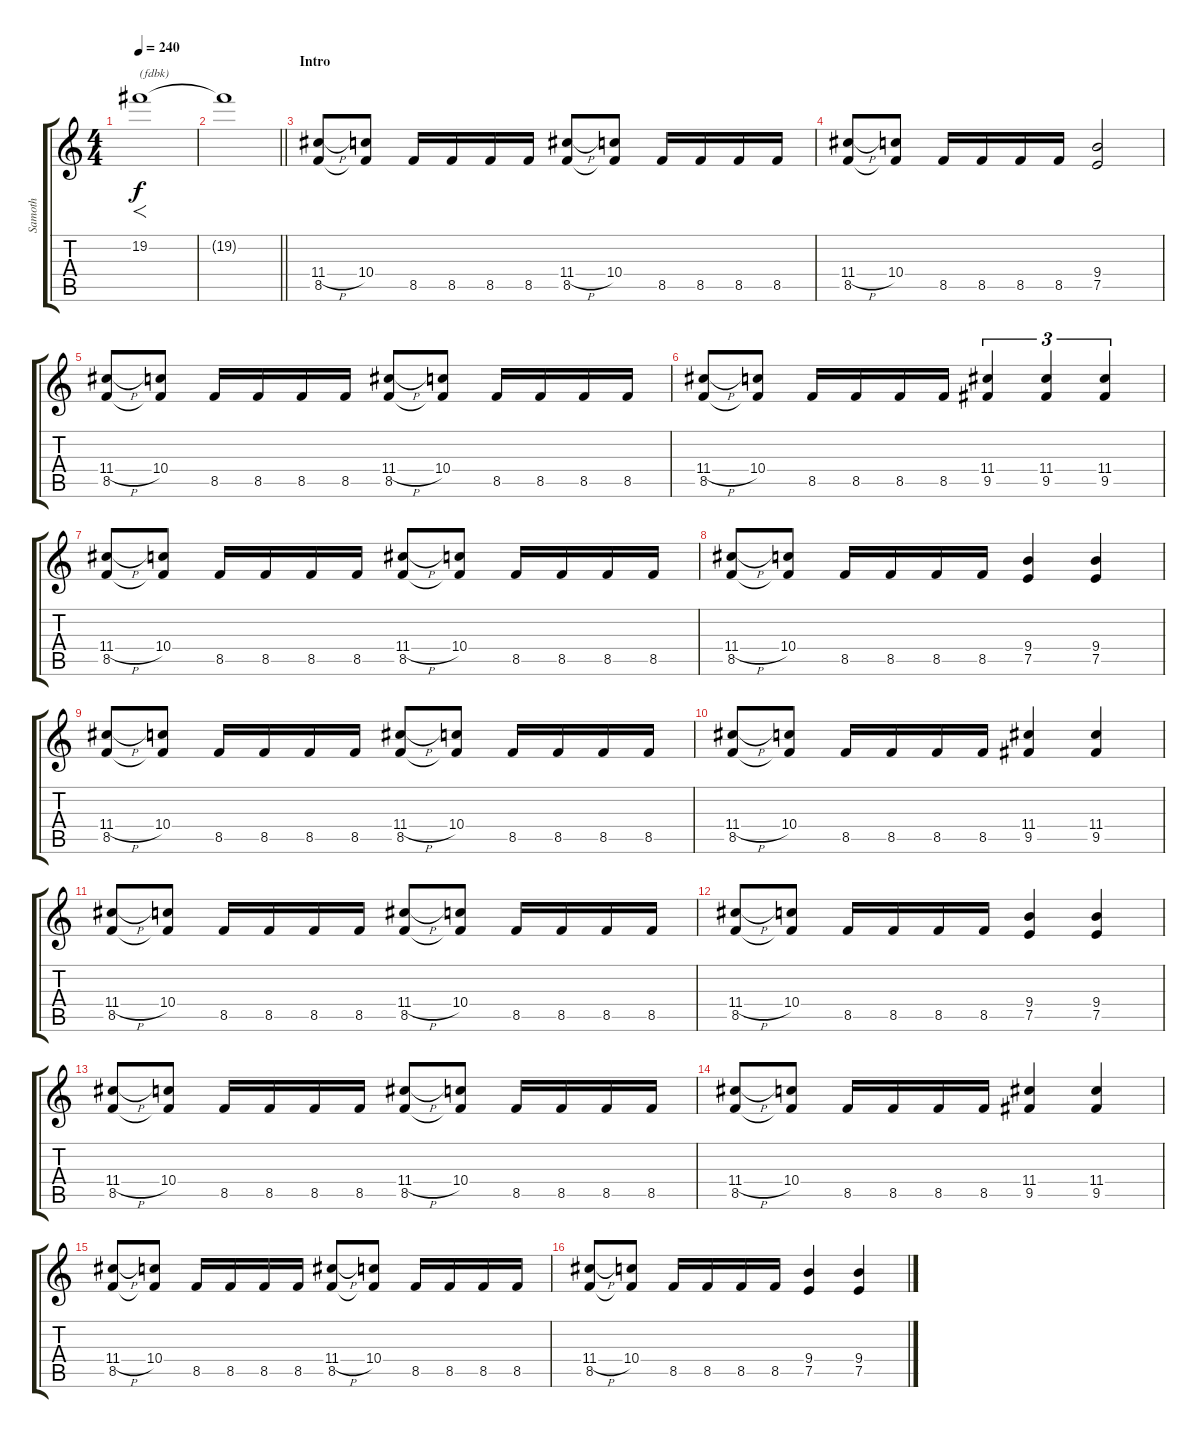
\track ("Samoth" "Samoth") {instrument distortionguitar}
\staff {score tabs}
\tuning (E4 B3 G3 D3 A2 E2) {hide}
\ts (4 4)
\tempo 240
\clef g2
\ks c
19.2.1{f txt "(fdbk)" dy f instrument distortionguitar} |
\barLineRight lightlight
19.2{t}.1 |
\section ("" "Intro")
(11.4{h} 8.5).8 (10.4 8.5{t}).8 8.5.16 8.5.16 8.5.16 8.5.16 (11.4{h} 8.5).8 (10.4 8.5{t}).8 8.5.16 8.5.16 8.5.16 8.5.16 |
(11.4{h} 8.5).8 (10.4 8.5{t}).8 8.5.16 8.5.16 8.5.16 8.5.16 (9.4 7.5).2 |
(11.4{h} 8.5).8 (10.4 8.5{t}).8 8.5.16 8.5.16 8.5.16 8.5.16 (11.4{h} 8.5).8 (10.4 8.5{t}).8 8.5.16 8.5.16 8.5.16 8.5.16 |
(11.4{h} 8.5).8 (10.4 8.5{t}).8 8.5.16 8.5.16 8.5.16 8.5.16 (11.4 9.5).4{tu (3 2)} (11.4 9.5).4{tu (3 2)} (11.4 9.5).4{tu (3 2)} |
(11.4{h} 8.5).8 (10.4 8.5{t}).8 8.5.16 8.5.16 8.5.16 8.5.16 (11.4{h} 8.5).8 (10.4 8.5{t}).8 8.5.16 8.5.16 8.5.16 8.5.16 |
(11.4{h} 8.5).8 (10.4 8.5{t}).8 8.5.16 8.5.16 8.5.16 8.5.16 (9.4 7.5).4 (9.4 7.5).4 |
(11.4{h} 8.5).8 (10.4 8.5{t}).8 8.5.16 8.5.16 8.5.16 8.5.16 (11.4{h} 8.5).8 (10.4 8.5{t}).8 8.5.16 8.5.16 8.5.16 8.5.16 |
(11.4{h} 8.5).8 (10.4 8.5{t}).8 8.5.16 8.5.16 8.5.16 8.5.16 (11.4 9.5).4 (11.4 9.5).4 |
(11.4{h} 8.5).8 (10.4 8.5{t}).8 8.5.16 8.5.16 8.5.16 8.5.16 (11.4{h} 8.5).8 (10.4 8.5{t}).8 8.5.16 8.5.16 8.5.16 8.5.16 |
(11.4{h} 8.5).8 (10.4 8.5{t}).8 8.5.16 8.5.16 8.5.16 8.5.16 (9.4 7.5).4 (9.4 7.5).4 |
(11.4{h} 8.5).8 (10.4 8.5{t}).8 8.5.16 8.5.16 8.5.16 8.5.16 (11.4{h} 8.5).8 (10.4 8.5{t}).8 8.5.16 8.5.16 8.5.16 8.5.16 |
(11.4{h} 8.5).8 (10.4 8.5{t}).8 8.5.16 8.5.16 8.5.16 8.5.16 (11.4 9.5).4 (11.4 9.5).4 |
(11.4{h} 8.5).8 (10.4 8.5{t}).8 8.5.16 8.5.16 8.5.16 8.5.16 (11.4{h} 8.5).8 (10.4 8.5{t}).8 8.5.16 8.5.16 8.5.16 8.5.16 |
(11.4{h} 8.5).8 (10.4 8.5{t}).8 8.5.16 8.5.16 8.5.16 8.5.16 (9.4 7.5).4 (9.4 7.5).4
